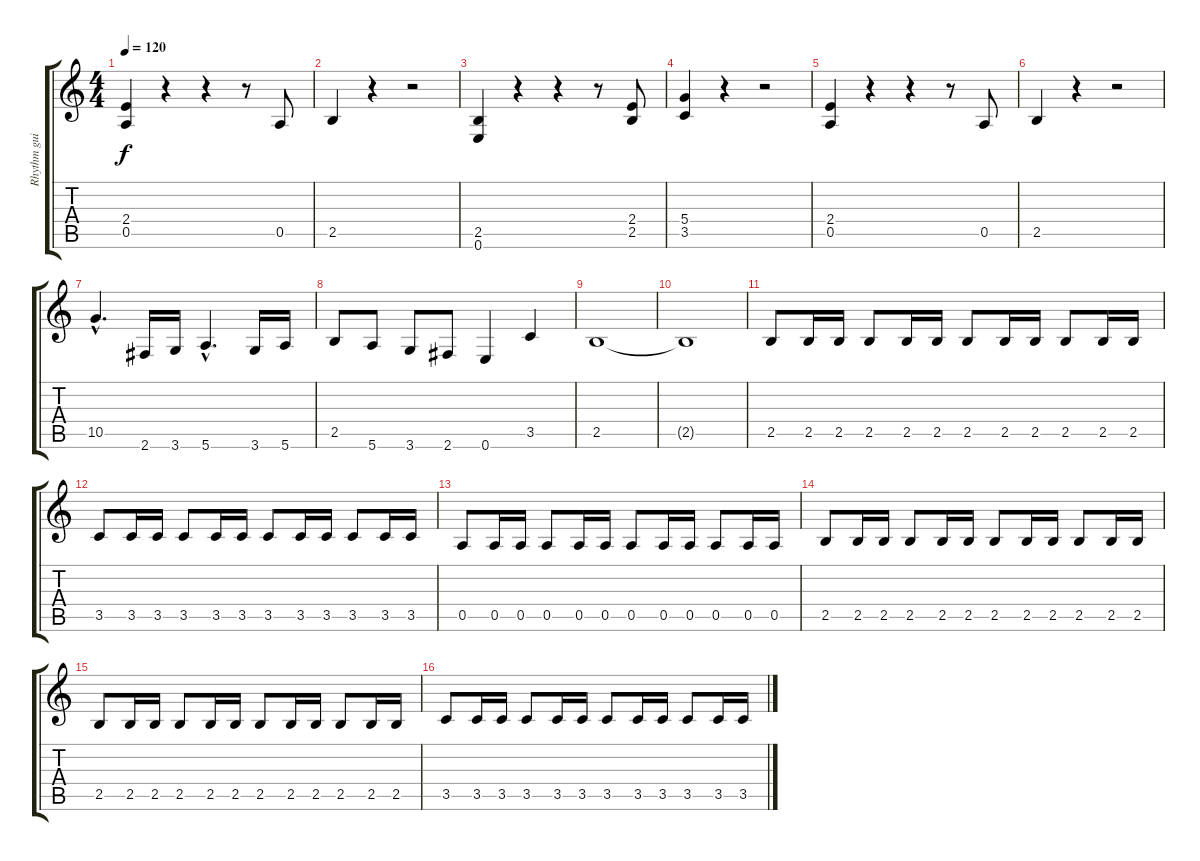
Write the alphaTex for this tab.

\track ("Rhythm guitar" "Rhythm gui") {instrument overdrivenguitar}
\staff {score tabs}
\tuning (E4 B3 G3 D3 A2 E2) {hide}
\ts (4 4)
\tempo 120
\clef g2
\ks c
(2.4 0.5).4{dy f} r.4 r.4 r.8 0.5.8 |
2.5.4 r.4 r.2 |
(2.5 0.6).4 r.4 r.4 r.8 (2.4 2.5).8 |
(5.4 3.5).4 r.4 r.2 |
(2.4 0.5).4 r.4 r.4 r.8 0.5.8 |
2.5.4 r.4 r.2 |
10.5{hac}.4{d} 2.6.16 3.6.16 5.6{hac}.4{d} 3.6.16 5.6.16 |
2.5.8 5.6.8 3.6.8 2.6.8 0.6.4 3.5.4 |
2.5.1 |
2.5{t}.1 |
2.5.8 2.5.16 2.5.16 2.5.8 2.5.16 2.5.16 2.5.8 2.5.16 2.5.16 2.5.8 2.5.16 2.5.16 |
3.5.8 3.5.16 3.5.16 3.5.8 3.5.16 3.5.16 3.5.8 3.5.16 3.5.16 3.5.8 3.5.16 3.5.16 |
0.5.8 0.5.16 0.5.16 0.5.8 0.5.16 0.5.16 0.5.8 0.5.16 0.5.16 0.5.8 0.5.16 0.5.16 |
2.5.8 2.5.16 2.5.16 2.5.8 2.5.16 2.5.16 2.5.8 2.5.16 2.5.16 2.5.8 2.5.16 2.5.16 |
2.5.8 2.5.16 2.5.16 2.5.8 2.5.16 2.5.16 2.5.8 2.5.16 2.5.16 2.5.8 2.5.16 2.5.16 |
3.5.8 3.5.16 3.5.16 3.5.8 3.5.16 3.5.16 3.5.8 3.5.16 3.5.16 3.5.8 3.5.16 3.5.16
